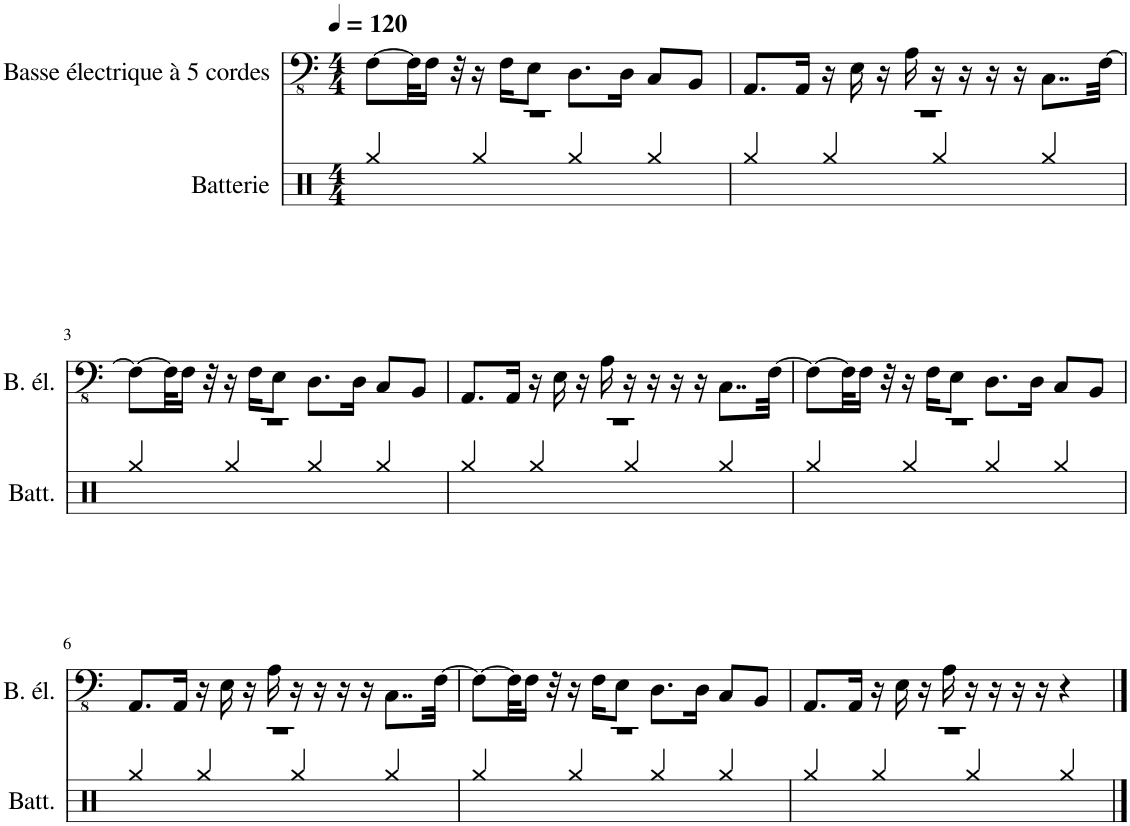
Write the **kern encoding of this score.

**kern	**kern
*part2	*part1
*staff2	*staff1
*I"Batterie	*I"Basse électrique à 5 cordes
*I'Batt.	*I'B. él.
*clefX	*clefFv4
*k[]	*k[]
*M4/4	*M4/4
*MM120	*MM120
=1	=1
*^	*
1r	4Rgg/	[8FF\L
.	.	32FF\KL]
.	.	16FF\JJ
.	.	32r
.	4Rgg/	16r
.	.	16FF\KL
.	.	8EE\J
.	4Rgg/	8.DD\L
.	.	16DD\Jk
.	4Rgg/	8CC/L
.	.	8BBB/J
=2	=2	=2
1r	4Rgg/	8.AAA/L
.	.	16AAA/Jk
.	4Rgg/	16r
.	.	16EE\
.	.	16r
.	.	16AA\
.	4Rgg/	16r
.	.	16r
.	.	16r
.	.	16r
.	4Rgg/	8..CC\L
.	.	[32FF\Jkk
!!LO:LB:g=z
=3	=3	=3
1r	4Rgg/	8FF\L_
.	.	32FF\KL]
.	.	16FF\JJ
.	.	32r
.	4Rgg/	16r
.	.	16FF\KL
.	.	8EE\J
.	4Rgg/	8.DD\L
.	.	16DD\Jk
.	4Rgg/	8CC/L
.	.	8BBB/J
=4	=4	=4
1r	4Rgg/	8.AAA/L
.	.	16AAA/Jk
.	4Rgg/	16r
.	.	16EE\
.	.	16r
.	.	16AA\
.	4Rgg/	16r
.	.	16r
.	.	16r
.	.	16r
.	4Rgg/	8..CC\L
.	.	[32FF\Jkk
=5	=5	=5
1r	4Rgg/	8FF\L_
.	.	32FF\KL]
.	.	16FF\JJ
.	.	32r
.	4Rgg/	16r
.	.	16FF\KL
.	.	8EE\J
.	4Rgg/	8.DD\L
.	.	16DD\Jk
.	4Rgg/	8CC/L
.	.	8BBB/J
!!LO:LB:g=z
=6	=6	=6
1r	4Rgg/	8.AAA/L
.	.	16AAA/Jk
.	4Rgg/	16r
.	.	16EE\
.	.	16r
.	.	16AA\
.	4Rgg/	16r
.	.	16r
.	.	16r
.	.	16r
.	4Rgg/	8..CC\L
.	.	[32FF\Jkk
=7	=7	=7
1r	4Rgg/	8FF\L_
.	.	32FF\KL]
.	.	16FF\JJ
.	.	32r
.	4Rgg/	16r
.	.	16FF\KL
.	.	8EE\J
.	4Rgg/	8.DD\L
.	.	16DD\Jk
.	4Rgg/	8CC/L
.	.	8BBB/J
=8	=8	=8
1r	4Rgg/	8.AAA/L
.	.	16AAA/Jk
.	4Rgg/	16r
.	.	16EE\
.	.	16r
.	.	16AA\
.	4Rgg/	16r
.	.	16r
.	.	16r
.	.	16r
.	4Rgg/	4r
*v	*v	*
==	==
*-	*-
